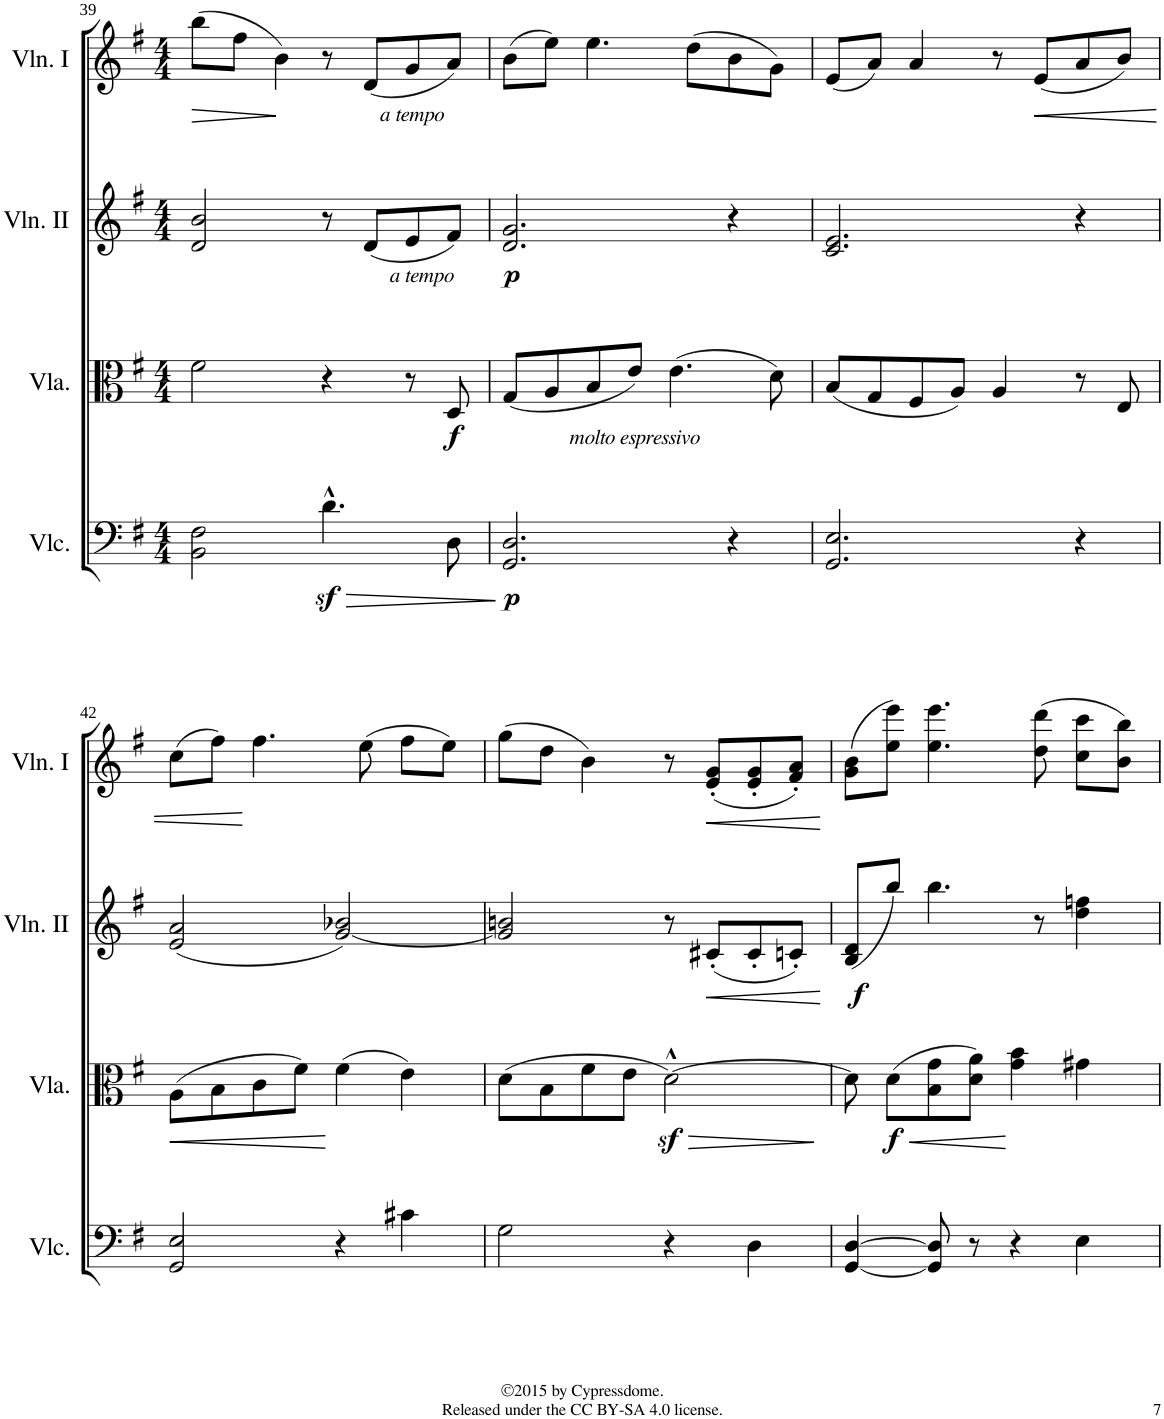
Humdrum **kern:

**kern	**dynam	**kern	**dynam	**kern	**dynam	**kern	**dynam
*part4	*part4	*part3	*part3	*part2	*part2	*part1	*part1
*staff4	*staff4	*staff3	*staff3	*staff2	*staff2	*staff1	*staff1
*I"Violoncello	*	*I"Viola	*	*I"Violin II	*	*I"Violin I	*
*I'Vlc.	*	*I'Vla.	*	*I'Vln. II	*	*I'Vln. I	*
!!LO:PB:g=z
*clefF4	*	*clefC3	*	*clefG2	*	*clefG2	*
*k[f#]	*	*k[f#]	*	*k[f#]	*	*k[f#]	*
*M4/4	*	*M4/4	*	*M4/4	*	*M4/4	*
=39	=39	=39	=39	=39	=39	=39	=39
!	!	!	!	!	!	!	!LO:HP:b
2BB\ 2F#\	.	2f#\	.	2d/ 2b/	.	(8bb\L	>
.	.	.	.	.	.	8ff#\J	.
.	.	.	.	.	.	4b\)	]
!	!LO:HP:b	!	!	!	!	!	!
4.dz<^^\	>	4r	.	8r	.	8r	.
.	.	.	.	(8d/L	.	(8d/L	.
!	!	!	!	!	!LO:DY:b	!	!LO:DY:b
.	.	8r	.	8e/	other-dynamics	8g/	other-dynamics
!	!	!	!LO:DY:b	!	!	!	!
8D\	.	8D/	f	8f#/J)	.	8a/J)	.
.	]	.	.	.	.	.	.
=40	=40	=40	=40	=40	=40	=40	=40
!	!LO:DY:b	!	!	!	!LO:DY:b	!	!
2.GG/ 2.D/	p	(8G/L	.	2.d/ 2.g/	p	(8b\L	.
.	.	8A/	.	.	.	8ee\J)	.
.	.	8B/	.	.	.	4.ee\	.
!	!	!	!LO:DY:b	!	!	!	!
.	.	8e/J)	other-dynamics	.	.	.	.
.	.	(4.e\	.	.	.	.	.
.	.	.	.	.	.	(8dd\L	.
4r	.	.	.	4r	.	8b\	.
.	.	8d\)	.	.	.	8g\J)	.
=41	=41	=41	=41	=41	=41	=41	=41
2.GG/ 2.E/	.	(8B/L	.	2.c/ 2.e/	.	(8e/L	.
.	.	8G/	.	.	.	8a/J)	.
.	.	8F#/	.	.	.	4a/	.
.	.	8A/J)	.	.	.	.	.
.	.	4A/	.	.	.	8r	.
!	!	!	!	!	!	!	!LO:HP:b
.	.	.	.	.	.	(8e/L	<
4r	.	8r	.	4r	.	8a/	.
.	.	8E/	.	.	.	8b/J)	.
!!LO:LB:g=z
=42	=42	=42	=42	=42	=42	=42	=42
!	!	!	!LO:HP:b	!	!	!	!
2GG/ 2E/	.	(8A\L	<	(2e/ 2a/	.	(8cc\L	.
.	.	8B\	.	.	.	8ff#\J)	.
.	.	8c\	.	.	.	4.ff#\	[
.	.	8f#\J)	.	.	.	.	.
4r	.	(4f#\	[	[2g/ 2b-X/)	.	.	.
.	.	.	.	.	.	(8ee\	.
4c#X\	.	4e\)	.	.	.	8ff#\L	.
.	.	.	.	.	.	8ee\J)	.
=43	=43	=43	=43	=43	=43	=43	=43
2G\	.	(8d\L	.	2g/] 2bn/	.	(8gg\L	.
.	.	8B\	.	.	.	8dd\J	.
.	.	8f#\	.	.	.	4b\)	.
.	.	8e\J	.	.	.	.	.
!	!	!	!LO:HP:b	!	!	!	!
4r	.	[2dz<^^\)	>	8r	.	8r	.
!	!	!	!	!	!LO:HP:b	!	!LO:HP:b
.	.	.	.	(8c#X'/L	<	(8e/' 8g/'L	<
4D\	.	.	.	8c#'/	.	8e/' 8g/'	.
.	.	.	.	8cn'/J)	.	8f#/' 8a/'J)	.
.	.	.	]	.	[	.	[
=44	=44	=44	=44	=44	=44	=44	=44
!	!	!	!	!	!LO:DY:b	!	!
[4GG/ [4D/	.	8d\]	.	(8B/ 8d/L	f	(8g\ 8b\L	.
!	!	!	!LO:HP:b	!	!	!	!
!	!	!	!LO:DY:n=1:b	!	!	!	!
.	.	(8d\L	< f	8bb/J)	.	8ee\ 8eee\J)	.
8GG/] 8D/]	.	8B\ 8g\	.	4.bb\	.	4.ee\ 4.eee\	.
8r	.	8d\ 8a\J)	.	.	.	.	.
4r	.	4g\ 4b\	[	.	.	.	.
.	.	.	.	8r	.	(8dd\ 8ddd\	.
4E\	.	4g#X\	.	4dd\ 4ffn\	.	8cc\ 8ccc\L	.
.	.	.	.	.	.	8b\ 8bb\J)	.
=	=	=	=	=	=	=	=
*-	*-	*-	*-	*-	*-	*-	*-
